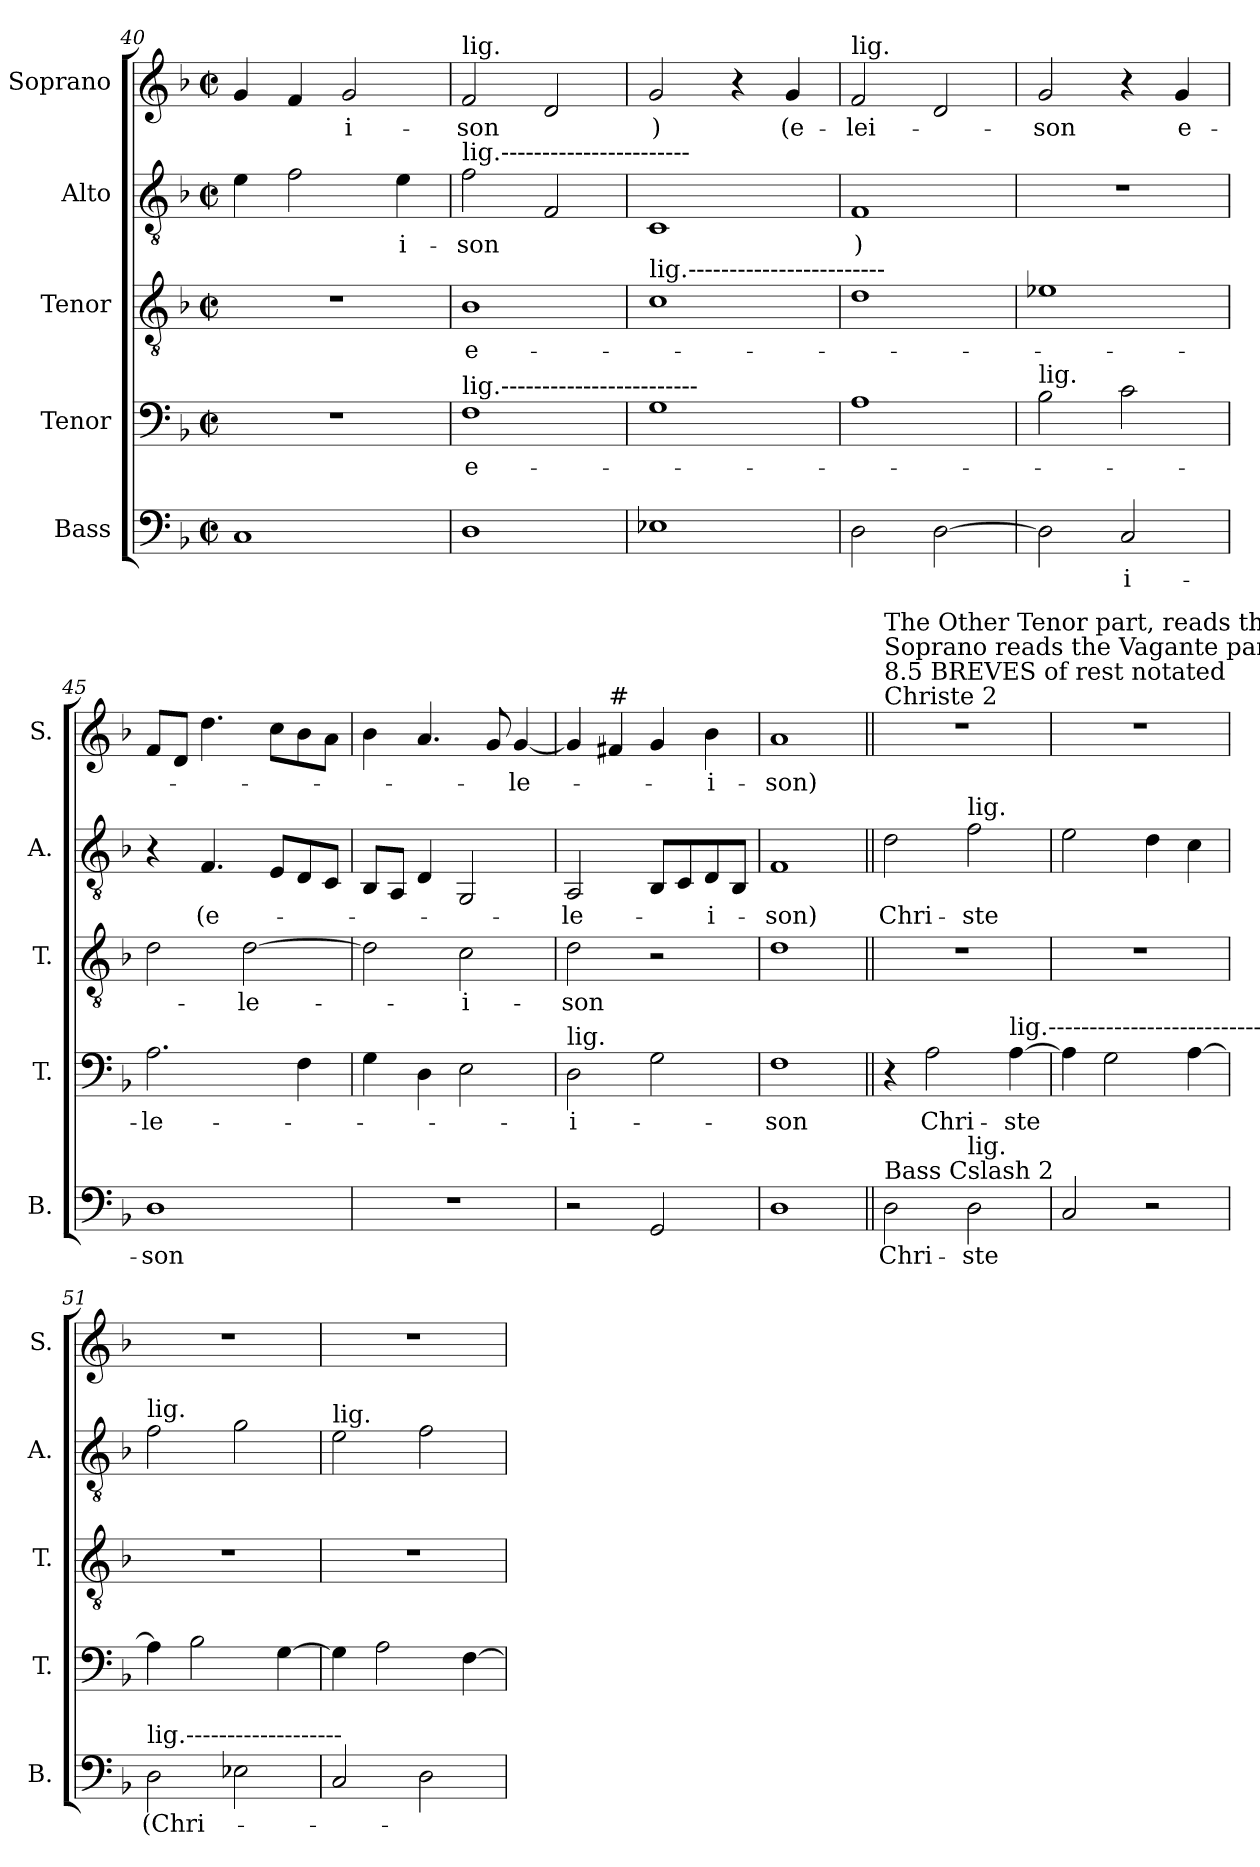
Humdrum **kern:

**kern	**text	**kern	**text	**kern	**text	**kern	**text	**kern	**text
*part5	*part5	*part4	*part4	*part3	*part3	*part2	*part2	*part1	*part1
*staff5	*staff5	*staff4	*staff4	*staff3	*staff3	*staff2	*staff2	*staff1	*staff1
*I"Bass	*	*I"Tenor	*	*I"Tenor	*	*I"Alto	*	*I"Soprano	*
*I'B.	*	*I'T.	*	*I'T.	*	*I'A.	*	*I'S.	*
*clefF4	*	*clefF4	*	*clefGv2	*	*clefGv2	*	*clefG2	*
*k[b-]	*	*k[b-]	*	*k[b-]	*	*k[b-]	*	*k[b-]	*
*M2/2	*	*M2/2	*	*M2/2	*	*M2/2	*	*M2/2	*
*met(c|)	*	*met(c|)	*	*met(c|)	*	*met(c|)	*	*met(c|)	*
=40	=40	=40	=40	=40	=40	=40	=40	=40	=40
1C	.	1r	.	1r	.	4e\	.	4g/	.
.	.	.	.	.	.	2f\	.	4f/	.
!	!	!	!	!	!	!	!	!	!LO:LY:b
.	.	.	.	.	.	.	.	2g/	-i-
!	!	!	!	!	!	!	!LO:LY:b	!	!
.	.	.	.	.	.	4e\	-i-	.	.
=41	=41	=41	=41	=41	=41	=41	=41	=41	=41
!	!	!	!	!	!	!	!	!LO:TX:a:t=lig.	!
!	!	!	!	!	!	!LO:TX:a:t=lig.-----------------------	!	!	!
!	!	!LO:TX:a:t=lig.------------------------	!	!	!	!	!	!	!
!	!	!	!LO:LY:b	!	!LO:LY:b	!	!LO:LY:b	!	!LO:LY:b
1D	.	1F	e-	1B-	e-	2f\	-son	2f/	-son
.	.	.	.	.	.	2F/	.	2d/	.
=42	=42	=42	=42	=42	=42	=42	=42	=42	=42
!	!	!	!	!LO:TX:a:t=lig.------------------------	!	!	!	!	!
!	!	!	!	!	!	!	!	!	!LO:LY:b
1E-X	.	1G	.	1c	.	1C	.	2g/	)
.	.	.	.	.	.	.	.	4r	.
!	!	!	!	!	!	!	!	!	!LO:LY:b
.	.	.	.	.	.	.	.	4g/	(e-
=43	=43	=43	=43	=43	=43	=43	=43	=43	=43
!	!	!	!	!	!	!	!	!LO:TX:a:t=lig.	!
!	!	!	!	!	!	!	!LO:LY:b	!	!LO:LY:b
2D\	.	1A	.	1d	.	1F	)	2f/	-lei-
[2D\	.	.	.	.	.	.	.	2d/	.
=44	=44	=44	=44	=44	=44	=44	=44	=44	=44
!	!	!LO:TX:a:t=lig.	!	!	!	!	!	!	!
!	!	!	!	!	!	!	!	!	!LO:LY:b
2D\]	.	2B-\	.	1e-X	.	1r	.	2g/	-son
!	!LO:LY:b	!	!	!	!	!	!	!	!
2C/	-i-	2c\	.	.	.	.	.	4r	.
!	!	!	!	!	!	!	!	!	!LO:LY:b
.	.	.	.	.	.	.	.	4g/	e-
=45	=45	=45	=45	=45	=45	=45	=45	=45	=45
!	!LO:LY:b	!	!LO:LY:b	!	!	!	!	!	!
1D	-son	2.A\	le-	2d\	.	4r	.	8f/L	.
.	.	.	.	.	.	.	.	8d/J	.
!	!	!	!	!	!	!	!LO:LY:b	!	!
.	.	.	.	.	.	4.F/	(e-	4.dd\	.
!	!	!	!	!	!LO:LY:b	!	!	!	!
.	.	.	.	[2d\	le-	.	.	.	.
.	.	.	.	.	.	8E/L	.	8cc\L	.
.	.	4F\	.	.	.	8D/	.	8b-\	.
.	.	.	.	.	.	8C/J	.	8a\J	.
!!LO:LB:g=z
=46	=46	=46	=46	=46	=46	=46	=46	=46	=46
1r	.	4G\	.	2d\]	.	8BB-/L	.	4b-\	.
.	.	.	.	.	.	8AA/J	.	.	.
.	.	4D\	.	.	.	4D/	.	4.a/	.
!	!	!	!	!	!LO:LY:b	!	!	!	!
.	.	2E\	.	2c\	-i-	2GG/	.	.	.
.	.	.	.	.	.	.	.	8g/	.
!	!	!	!	!	!	!	!	!	!LO:LY:b
.	.	.	.	.	.	.	.	[4g/	-le-
=47	=47	=47	=47	=47	=47	=47	=47	=47	=47
!	!	!LO:TX:a:t=lig.	!	!	!	!	!	!	!
!	!	!	!LO:LY:b	!	!LO:LY:b	!	!LO:LY:b	!	!
2r	.	2D\	-i-	2d\	-son	2AA/	-le-	4g/]	.
!	!	!	!	!	!	!	!	!LO:TX:a:t=#	!
.	.	.	.	.	.	.	.	4f#X/	.
2GG/	.	2G\	.	2r	.	8BB-/L	.	4g/	.
.	.	.	.	.	.	8C/	.	.	.
!	!	!	!	!	!	!	!LO:LY:b	!	!LO:LY:b
.	.	.	.	.	.	8D/	-i-	4b-\	-i-
.	.	.	.	.	.	8BB-/J	.	.	.
=48	=48	=48	=48	=48	=48	=48	=48	=48	=48
!	!	!	!LO:LY:b	!	!	!	!LO:LY:b	!	!LO:LY:b
1D	.	1F	-son	1d	.	1F	-son)	1a	-son)
=49||	=49||	=49||	=49||	=49||	=49||	=49||	=49||	=49||	=49||
!	!	!	!	!	!	!	!	!LO:TX:a:t=Christe 2	!
!	!	!	!	!	!	!	!	!LO:TX:a:t=8.5 BREVES of rest notated	!
!	!	!	!	!	!	!	!	!LO:TX:a:t=Soprano reads the Vagante part, eight and a half beats later, twice as long	!
!	!	!	!	!	!	!	!	!LO:TX:a:t=The Other Tenor part, reads the bass part, eight beats later, twice as long.	!
!LO:TX:a:t=Bass Cslash 2	!	!	!	!	!	!	!	!	!
!	!LO:LY:b	!	!	!	!	!	!LO:LY:b	!	!
2D\	Chri-	4r	.	1r	.	2d\	Chri-	1r	.
!	!	!	!LO:LY:b	!	!	!	!	!	!
.	.	2A\	Chri-	.	.	.	.	.	.
!	!	!	!	!	!	!LO:TX:a:t=lig.	!	!	!
!LO:TX:a:t=lig.	!	!	!	!	!	!	!	!	!
!	!LO:LY:b	!	!	!	!	!	!LO:LY:b	!	!
2D\	-ste	.	.	.	.	2f\	-ste	.	.
!	!	!LO:TX:a:t=lig.------------------------------------------------------------	!	!	!	!	!	!	!
!	!	!	!LO:LY:b	!	!	!	!	!	!
.	.	[4A\	-ste	.	.	.	.	.	.
=50	=50	=50	=50	=50	=50	=50	=50	=50	=50
2C/	.	4A\]	.	1r	.	2e\	.	1r	.
.	.	2G\	.	.	.	.	.	.	.
2r	.	.	.	.	.	4d\	.	.	.
.	.	[4A\	.	.	.	4c\	.	.	.
=51	=51	=51	=51	=51	=51	=51	=51	=51	=51
!	!	!	!	!	!	!LO:TX:a:t=lig.	!	!	!
!LO:TX:a:t=lig.-------------------	!	!	!	!	!	!	!	!	!
!	!LO:LY:b	!	!	!	!	!	!	!	!
2D\	(Chri-	4A\]	.	1r	.	2f\	.	1r	.
.	.	2B-\	.	.	.	.	.	.	.
2E-X\	.	.	.	.	.	2g\	.	.	.
.	.	[4G\	.	.	.	.	.	.	.
!!LO:PB:g=z
=52	=52	=52	=52	=52	=52	=52	=52	=52	=52
!	!	!	!	!	!	!LO:TX:a:t=lig.	!	!	!
2C/	.	4G\]	.	1r	.	2e\	.	1r	.
.	.	2A\	.	.	.	.	.	.	.
2D\	.	.	.	.	.	2f\	.	.	.
.	.	[4F\	.	.	.	.	.	.	.
=	=	=	=	=	=	=	=	=	=
*-	*-	*-	*-	*-	*-	*-	*-	*-	*-
